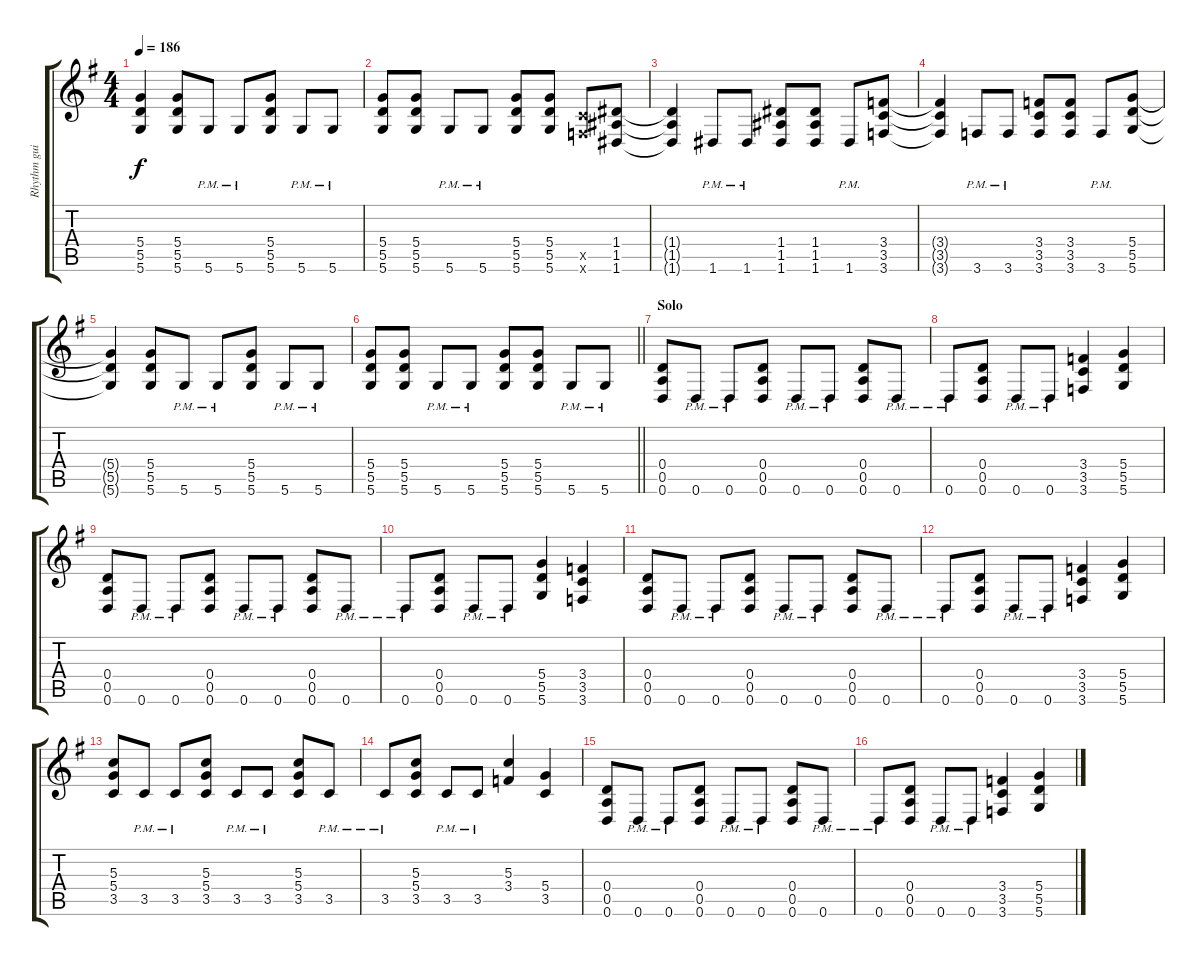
\track ("Rhythm guitar" "Rhythm gui") {instrument overdrivenguitar}
\staff {score tabs}
\tuning (E4 B3 G3 D3 A2 D2) {hide}
\ts (4 4)
\tempo 186
\clef g2
\ks g
(5.4{t} 5.5{t} 5.6{t}).4{dy f} (5.4 5.5 5.6).8 5.6{pm}.8 5.6{pm}.8 (5.4 5.5 5.6).8 5.6{pm}.8 5.6{pm}.8 |
(5.4 5.5 5.6).8 (5.4 5.5 5.6).8 5.6{pm}.8 5.6{pm}.8 (5.4 5.5 5.6).8 (5.4 5.5 5.6).8 (3.5{x} 3.6{x}).8 (1.4 1.5 1.6).8 |
(1.4{t} 1.5{t} 1.6{t}).4 1.6{pm}.8 1.6{pm}.8 (1.4 1.5 1.6).8 (1.4 1.5 1.6).8 1.6{pm}.8 (3.4 3.5 3.6).8 |
(3.4{t} 3.5{t} 3.6{t}).4 3.6{pm}.8 3.6{pm}.8 (3.4 3.5 3.6).8 (3.4 3.5 3.6).8 3.6{pm}.8 (5.4 5.5 5.6).8 |
(5.4{t} 5.5{t} 5.6{t}).4 (5.4 5.5 5.6).8 5.6{pm}.8 5.6{pm}.8 (5.4 5.5 5.6).8 5.6{pm}.8 5.6{pm}.8 |
\barLineRight lightlight
(5.4 5.5 5.6).8 (5.4 5.5 5.6).8 5.6{pm}.8 5.6{pm}.8 (5.4 5.5 5.6).8 (5.4 5.5 5.6).8 5.6{pm}.8 5.6{pm}.8 |
\section ("" "Solo")
(0.4 0.5 0.6).8 0.6{pm}.8 0.6{pm}.8 (0.4 0.5 0.6).8 0.6{pm}.8 0.6{pm}.8 (0.4 0.5 0.6).8 0.6{pm}.8 |
0.6{pm}.8 (0.4 0.5 0.6).8 0.6{pm}.8 0.6{pm}.8 (3.4 3.5 3.6).4 (5.4 5.5 5.6).4 |
(0.4 0.5 0.6).8 0.6{pm}.8 0.6{pm}.8 (0.4 0.5 0.6).8 0.6{pm}.8 0.6{pm}.8 (0.4 0.5 0.6).8 0.6{pm}.8 |
0.6{pm}.8 (0.4 0.5 0.6).8 0.6{pm}.8 0.6{pm}.8 (5.4 5.5 5.6).4 (3.4 3.5 3.6).4 |
(0.4 0.5 0.6).8 0.6{pm}.8 0.6{pm}.8 (0.4 0.5 0.6).8 0.6{pm}.8 0.6{pm}.8 (0.4 0.5 0.6).8 0.6{pm}.8 |
0.6{pm}.8 (0.4 0.5 0.6).8 0.6{pm}.8 0.6{pm}.8 (3.4 3.5 3.6).4 (5.4 5.5 5.6).4 |
(5.3 5.4 3.5).8 3.5{pm}.8 3.5{pm}.8 (5.3 5.4 3.5).8 3.5{pm}.8 3.5{pm}.8 (5.3 5.4 3.5).8 3.5{pm}.8 |
3.5{pm}.8 (5.3 5.4 3.5).8 3.5{pm}.8 3.5{pm}.8 (5.3 3.4).4 (5.4 3.5).4 |
(0.4 0.5 0.6).8 0.6{pm}.8 0.6{pm}.8 (0.4 0.5 0.6).8 0.6{pm}.8 0.6{pm}.8 (0.4 0.5 0.6).8 0.6{pm}.8 |
0.6{pm}.8 (0.4 0.5 0.6).8 0.6{pm}.8 0.6{pm}.8 (3.4 3.5 3.6).4 (5.4 5.5 5.6).4
